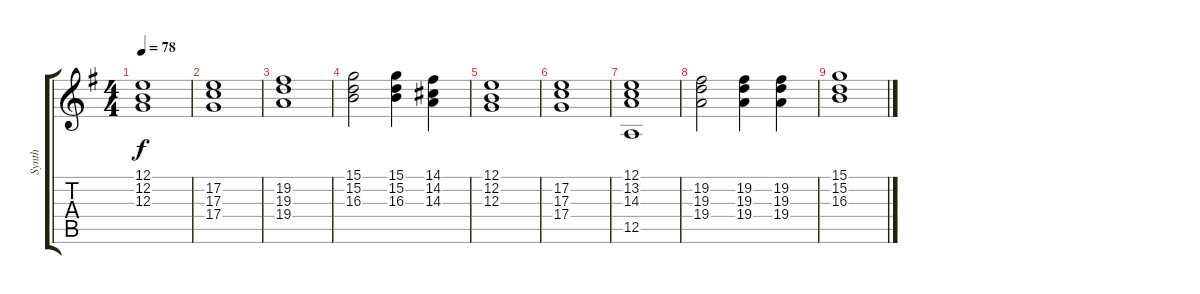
\track ("Synth" "Synth") {instrument stringensemble1}
\staff {score tabs}
\tuning (E4 B3 G3 D3 A2 E2) {hide}
\ts (4 4)
\tempo 78
\clef g2
\ks g
(12.1 12.2 12.3).1{dy f} |
(17.2 17.3 17.4).1 |
(19.2 19.3 19.4).1 |
(15.1 15.2 16.3).2 (15.1 15.2 16.3).4 (14.1 14.2 14.3).4 |
(12.1 12.2 12.3).1 |
(17.2 17.3 17.4).1 |
(12.1 13.2 14.3 12.5).1 |
(19.2 19.3 19.4).2 (19.2 19.3 19.4).4 (19.2 19.3 19.4).4 |
(15.1 15.2 16.3).1
